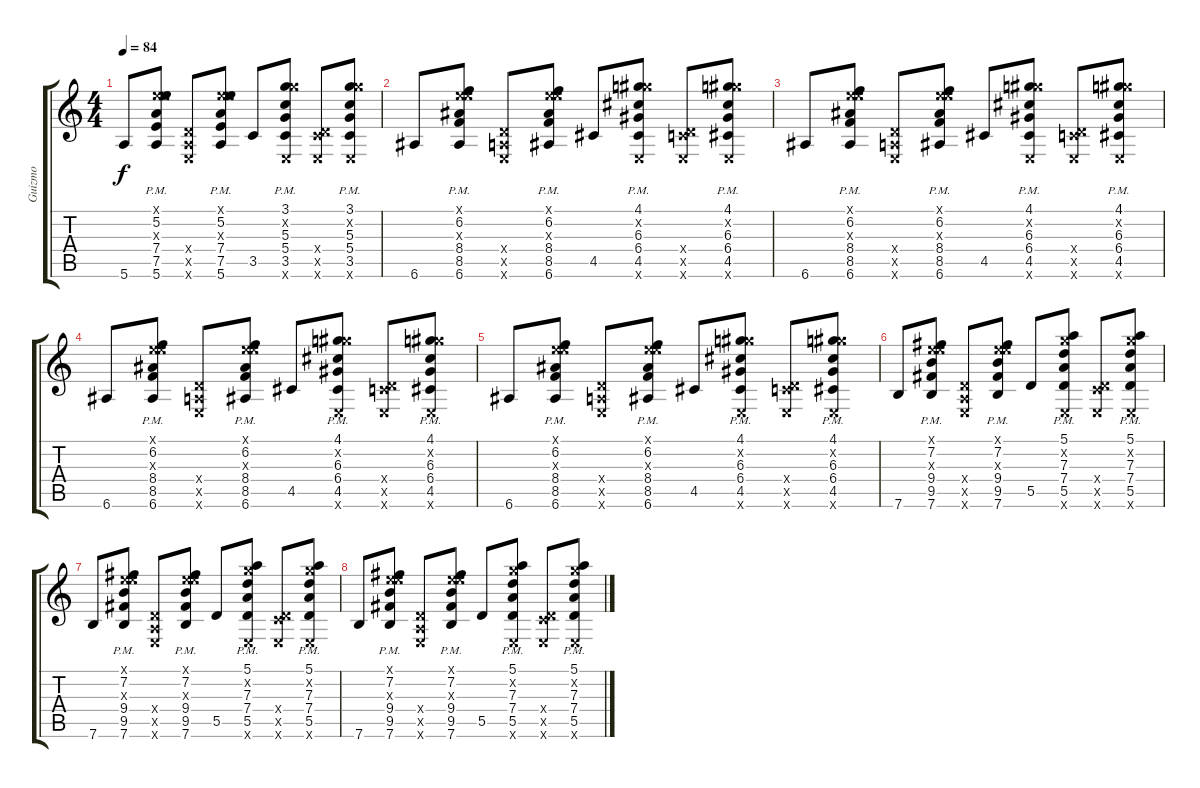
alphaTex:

\track ("Guizmo" "Guizmo") {instrument acousticguitarsteel}
\staff {score tabs}
\tuning (E4 B3 G3 D3 A2 E2) {hide}
\ts (4 4)
\tempo 84
\clef g2
\ks c
5.6.8{dy f} (0.1{x} 5.2{pm} 9.3{x} 7.4{pm} 7.5{pm} 5.6{pm}).8 (0.4{x} 0.5{x} 0.6{x}).8 (0.1{x} 5.2{pm} 9.3{x} 7.4{pm} 7.5{pm} 5.6{pm}).8 3.5.8 (3.1{pm} 8.2{x} 5.3{pm} 5.4{pm} 3.5{pm} 0.6{x}).8 (0.4{x} 3.5{x} 0.6{x}).8 (3.1{pm} 8.2{x} 5.3{pm} 5.4{pm} 3.5{pm} 0.6{x}).8 |
6.6.8 (0.1{x} 6.2{pm} 9.3{x} 8.4{pm} 8.5{pm} 6.6{pm}).8 (0.4{x} 0.5{x} 0.6{x}).8 (0.1{x} 6.2{pm} 9.3{x} 8.4{pm} 8.5{pm} 6.6{pm}).8 4.5.8 (4.1{pm} 8.2{x} 6.3{pm} 6.4{pm} 4.5{pm} 0.6{x}).8 (0.4{x} 3.5{x} 0.6{x}).8 (4.1{pm} 8.2{x} 6.3{pm} 6.4{pm} 4.5{pm} 0.6{x}).8 |
6.6.8 (0.1{x} 6.2{pm} 9.3{x} 8.4{pm} 8.5{pm} 6.6{pm}).8 (0.4{x} 0.5{x} 0.6{x}).8 (0.1{x} 6.2{pm} 9.3{x} 8.4{pm} 8.5{pm} 6.6{pm}).8 4.5.8 (4.1{pm} 8.2{x} 6.3{pm} 6.4{pm} 4.5{pm} 0.6{x}).8 (0.4{x} 3.5{x} 0.6{x}).8 (4.1{pm} 8.2{x} 6.3{pm} 6.4{pm} 4.5{pm} 0.6{x}).8 |
6.6.8 (0.1{x} 6.2{pm} 9.3{x} 8.4{pm} 8.5{pm} 6.6{pm}).8 (0.4{x} 0.5{x} 0.6{x}).8 (0.1{x} 6.2{pm} 9.3{x} 8.4{pm} 8.5{pm} 6.6{pm}).8 4.5.8 (4.1{pm} 8.2{x} 6.3{pm} 6.4{pm} 4.5{pm} 0.6{x}).8 (0.4{x} 3.5{x} 0.6{x}).8 (4.1{pm} 8.2{x} 6.3{pm} 6.4{pm} 4.5{pm} 0.6{x}).8 |
6.6.8 (0.1{x} 6.2{pm} 9.3{x} 8.4{pm} 8.5{pm} 6.6{pm}).8 (0.4{x} 0.5{x} 0.6{x}).8 (0.1{x} 6.2{pm} 9.3{x} 8.4{pm} 8.5{pm} 6.6{pm}).8 4.5.8 (4.1{pm} 8.2{x} 6.3{pm} 6.4{pm} 4.5{pm} 0.6{x}).8 (0.4{x} 3.5{x} 0.6{x}).8 (4.1{pm} 8.2{x} 6.3{pm} 6.4{pm} 4.5{pm} 0.6{x}).8 |
7.6.8 (0.1{x} 7.2{pm} 9.3{x} 9.4{pm} 9.5{pm} 7.6{pm}).8 (0.4{x} 0.5{x} 0.6{x}).8 (0.1{x} 7.2{pm} 9.3{x} 9.4{pm} 9.5{pm} 7.6{pm}).8 5.5.8 (5.1{pm} 8.2{x} 7.3{pm} 7.4{pm} 5.5{pm} 0.6{x}).8 (0.4{x} 3.5{x} 0.6{x}).8 (5.1{pm} 8.2{x} 7.3{pm} 7.4{pm} 5.5{pm} 0.6{x}).8 |
7.6.8 (0.1{x} 7.2{pm} 9.3{x} 9.4{pm} 9.5{pm} 7.6{pm}).8 (0.4{x} 0.5{x} 0.6{x}).8 (0.1{x} 7.2{pm} 9.3{x} 9.4{pm} 9.5{pm} 7.6{pm}).8 5.5.8 (5.1{pm} 8.2{x} 7.3{pm} 7.4{pm} 5.5{pm} 0.6{x}).8 (0.4{x} 3.5{x} 0.6{x}).8 (5.1{pm} 8.2{x} 7.3{pm} 7.4{pm} 5.5{pm} 0.6{x}).8 |
7.6.8 (0.1{x} 7.2{pm} 9.3{x} 9.4{pm} 9.5{pm} 7.6{pm}).8 (0.4{x} 0.5{x} 0.6{x}).8 (0.1{x} 7.2{pm} 9.3{x} 9.4{pm} 9.5{pm} 7.6{pm}).8 5.5.8 (5.1{pm} 8.2{x} 7.3{pm} 7.4{pm} 5.5{pm} 0.6{x}).8 (0.4{x} 3.5{x} 0.6{x}).8 (5.1{pm} 8.2{x} 7.3{pm} 7.4{pm} 5.5{pm} 0.6{x}).8
